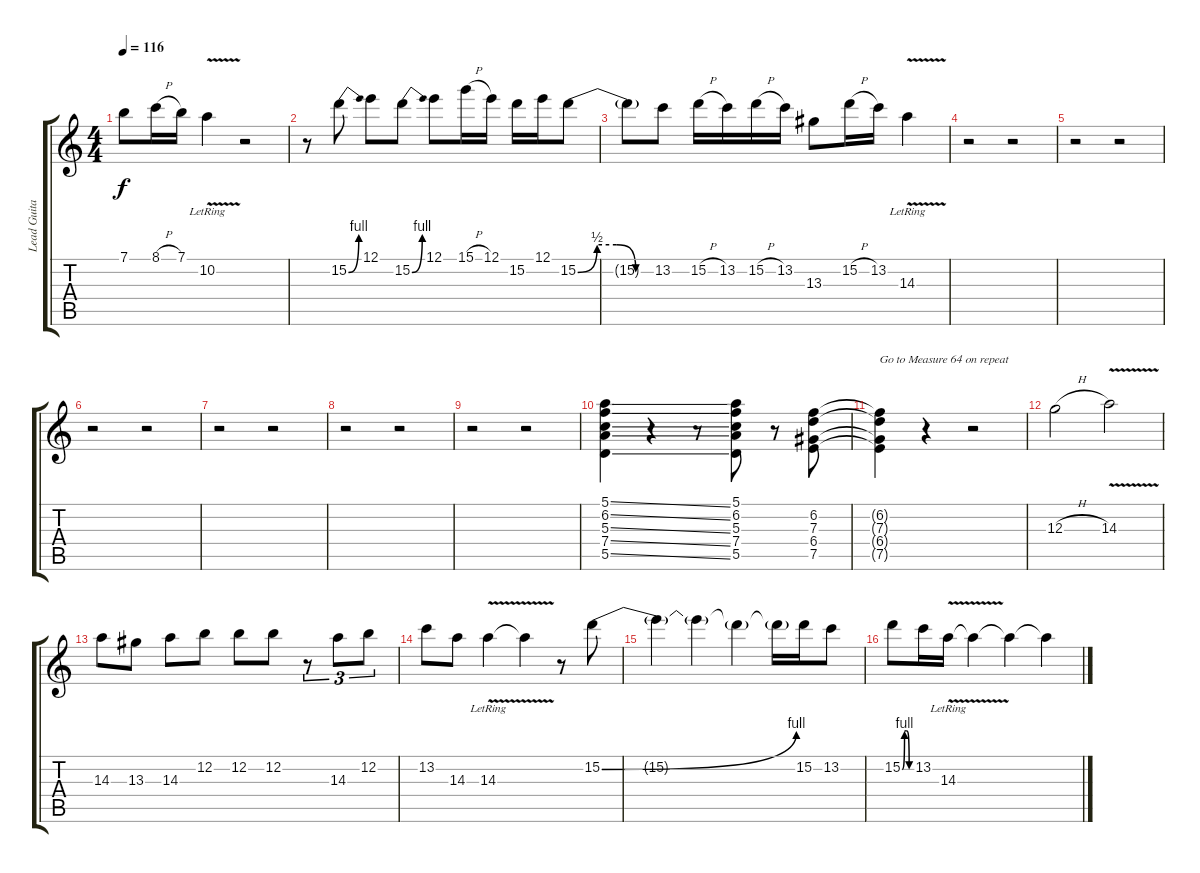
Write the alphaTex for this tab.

\track ("Lead Guitar" "Lead Guita") {instrument distortionguitar}
\staff {score tabs}
\tuning (E4 B3 G3 D3 A2 E2) {hide}
\ts (4 4)
\tempo 116
\clef g2
\ks c
7.1.8{dy f} 8.1{h}.16 7.1.16 10.2{v lr}.4 r.2 |
r.8 15.2{be (bend 0 0 60 4)}.8 12.1.8 15.2{be (bend 0 0 60 4)}.8 12.1.8 15.1{h}.16 12.1.16 15.2.16 12.1.16 15.2{be (custom 0 0 15 2 30 2 45 0 60 0)}.8 |
15.2{t}.8 13.2.8 15.2{h}.16 13.2.16 15.2{h}.16 13.2.16 13.3.8 15.2{h}.16 13.2.16 14.3{v lr}.4 |
r.2 r.2 |
r.2 r.2 |
r.2 r.2 |
r.2 r.2 |
r.2 r.2 |
r.2 r.2 |
(5.1{ss} 6.2{ss} 5.3{ss} 7.4{ss} 5.5{ss}).4 r.4 r.8 (5.1 6.2 5.3 7.4 5.5).8 r.8 (6.2 7.3 6.4 7.5).8 |
(6.2{t} 7.3{t} 6.4{t} 7.5{t}).4{txt "Go to Measure 64 on repeat"} r.4 r.2 |
12.3{h}.2 14.3{v}.2 |
14.3.8 13.3.8 14.3.8 12.2.8 12.2.8 12.2.8 r.8{tu (3 2)} 14.3.8{tu (3 2)} 12.2.8{tu (3 2)} |
13.2.8 14.3.8 14.3{v lr}.4 14.3{t}.4 r.8 15.2{be (bend 0 0 60 4)}.8 |
15.2{t}.4 15.2{t}.4 15.2{t}.4 15.2{t}.16 15.2.16 13.2.8 |
15.2{be (custom 0 0 15 4 30 4 45 0 60 0)}.8 13.2.16 14.3{v lr}.16 14.3{t}.4 14.3{t}.4 14.3{t}.4
